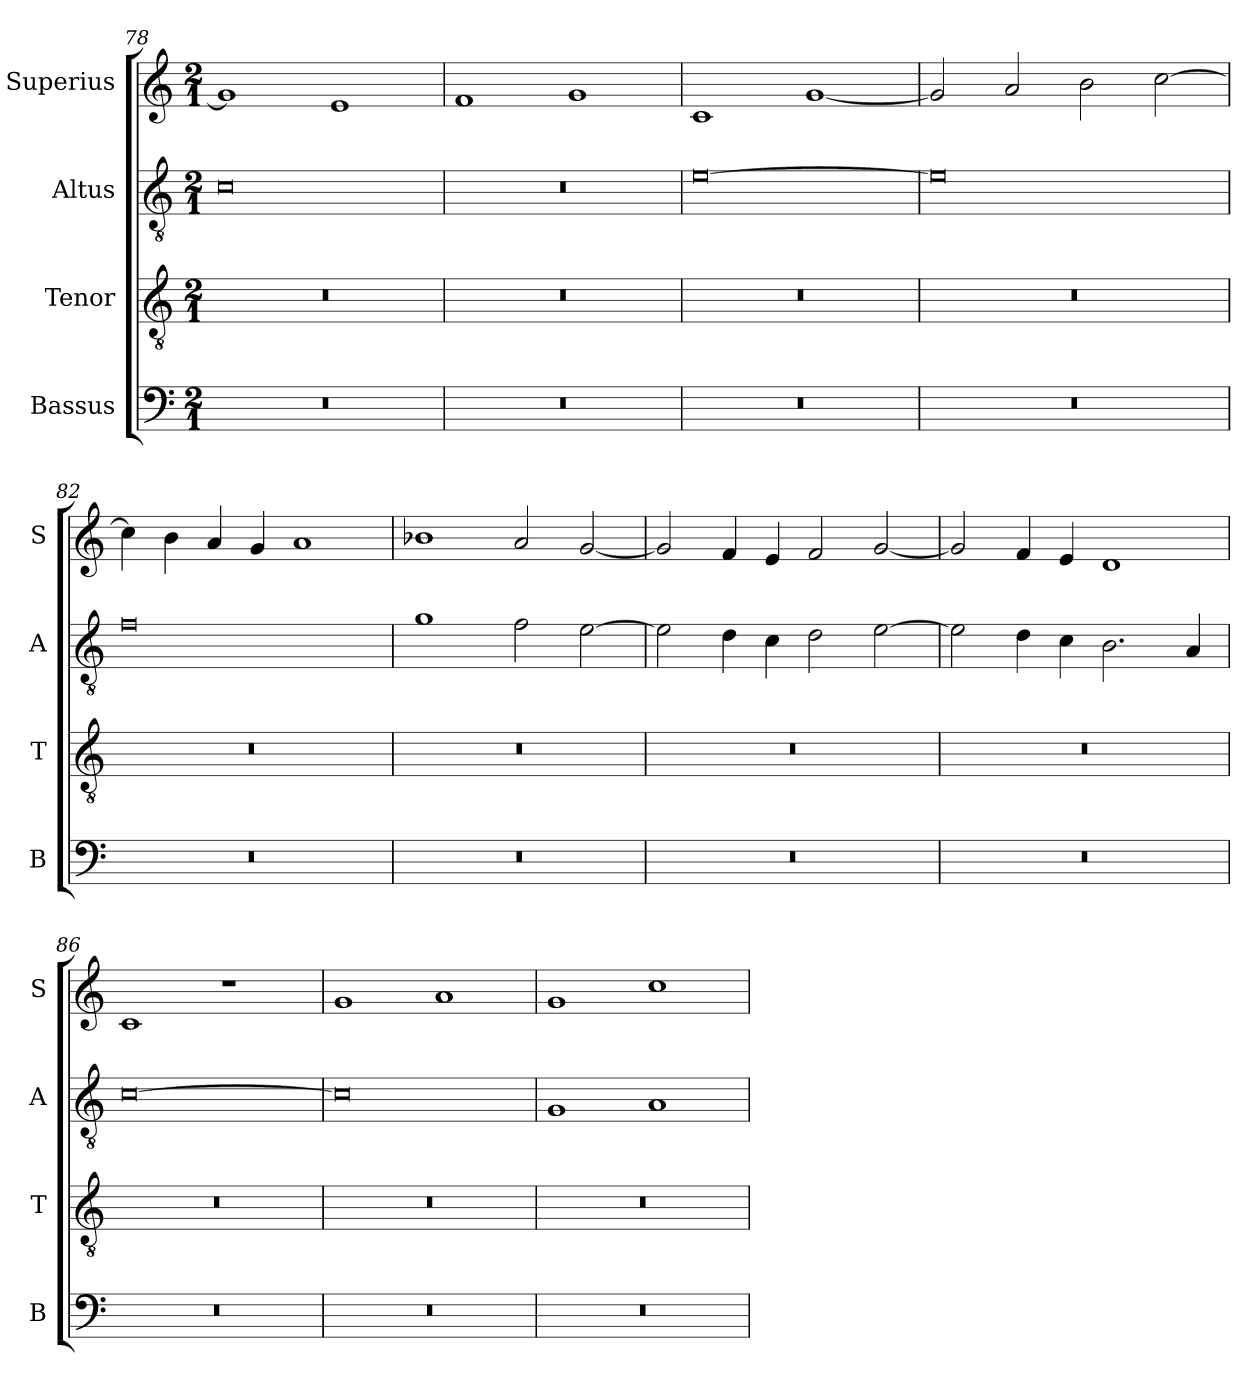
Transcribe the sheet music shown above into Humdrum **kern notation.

**kern	**kern	**kern	**kern
*part4	*part3	*part2	*part1
*staff4	*staff3	*staff2	*staff1
*I"Bassus	*I"Tenor	*I"Altus	*I"Superius
*I'B	*I'T	*I'A	*I'S
*clefF4	*clefGv2	*clefGv2	*clefG2
*k[]	*k[]	*k[]	*k[]
*M2/1	*M2/1	*M2/1	*M2/1
=78	=78	=78	=78
0r	0r	0c	1g]
.	.	.	1e
=79	=79	=79	=79
0r	0r	0r	1f
.	.	.	1g
=80	=80	=80	=80
0r	0r	[0e	1c
.	.	.	[1g
=81	=81	=81	=81
0r	0r	0e]	2g/]
.	.	.	2a/
.	.	.	2b\
.	.	.	[2cc\
=82	=82	=82	=82
0r	0r	0f	4cc\]
.	.	.	4b\
.	.	.	4a/
.	.	.	4g/
.	.	.	1a
=83	=83	=83	=83
0r	0r	1g	1b-X
.	.	2f\	2a/
.	.	[2e\	[2g/
=84	=84	=84	=84
0r	0r	2e\]	2g/]
.	.	4d\	4f/
.	.	4c\	4e/
.	.	2d\	2f/
.	.	[2e\	[2g/
=85	=85	=85	=85
0r	0r	2e\]	2g/]
.	.	4d\	4f/
.	.	4c\	4e/
.	.	2.B\	1d
.	.	4A/	.
=86	=86	=86	=86
0r	0r	[0c	1c
.	.	.	1r
=87	=87	=87	=87
0r	0r	0c]	1g
.	.	.	1a
=88	=88	=88	=88
0r	0r	1G	1g
.	.	1A	1cc
=	=	=	=
*-	*-	*-	*-
